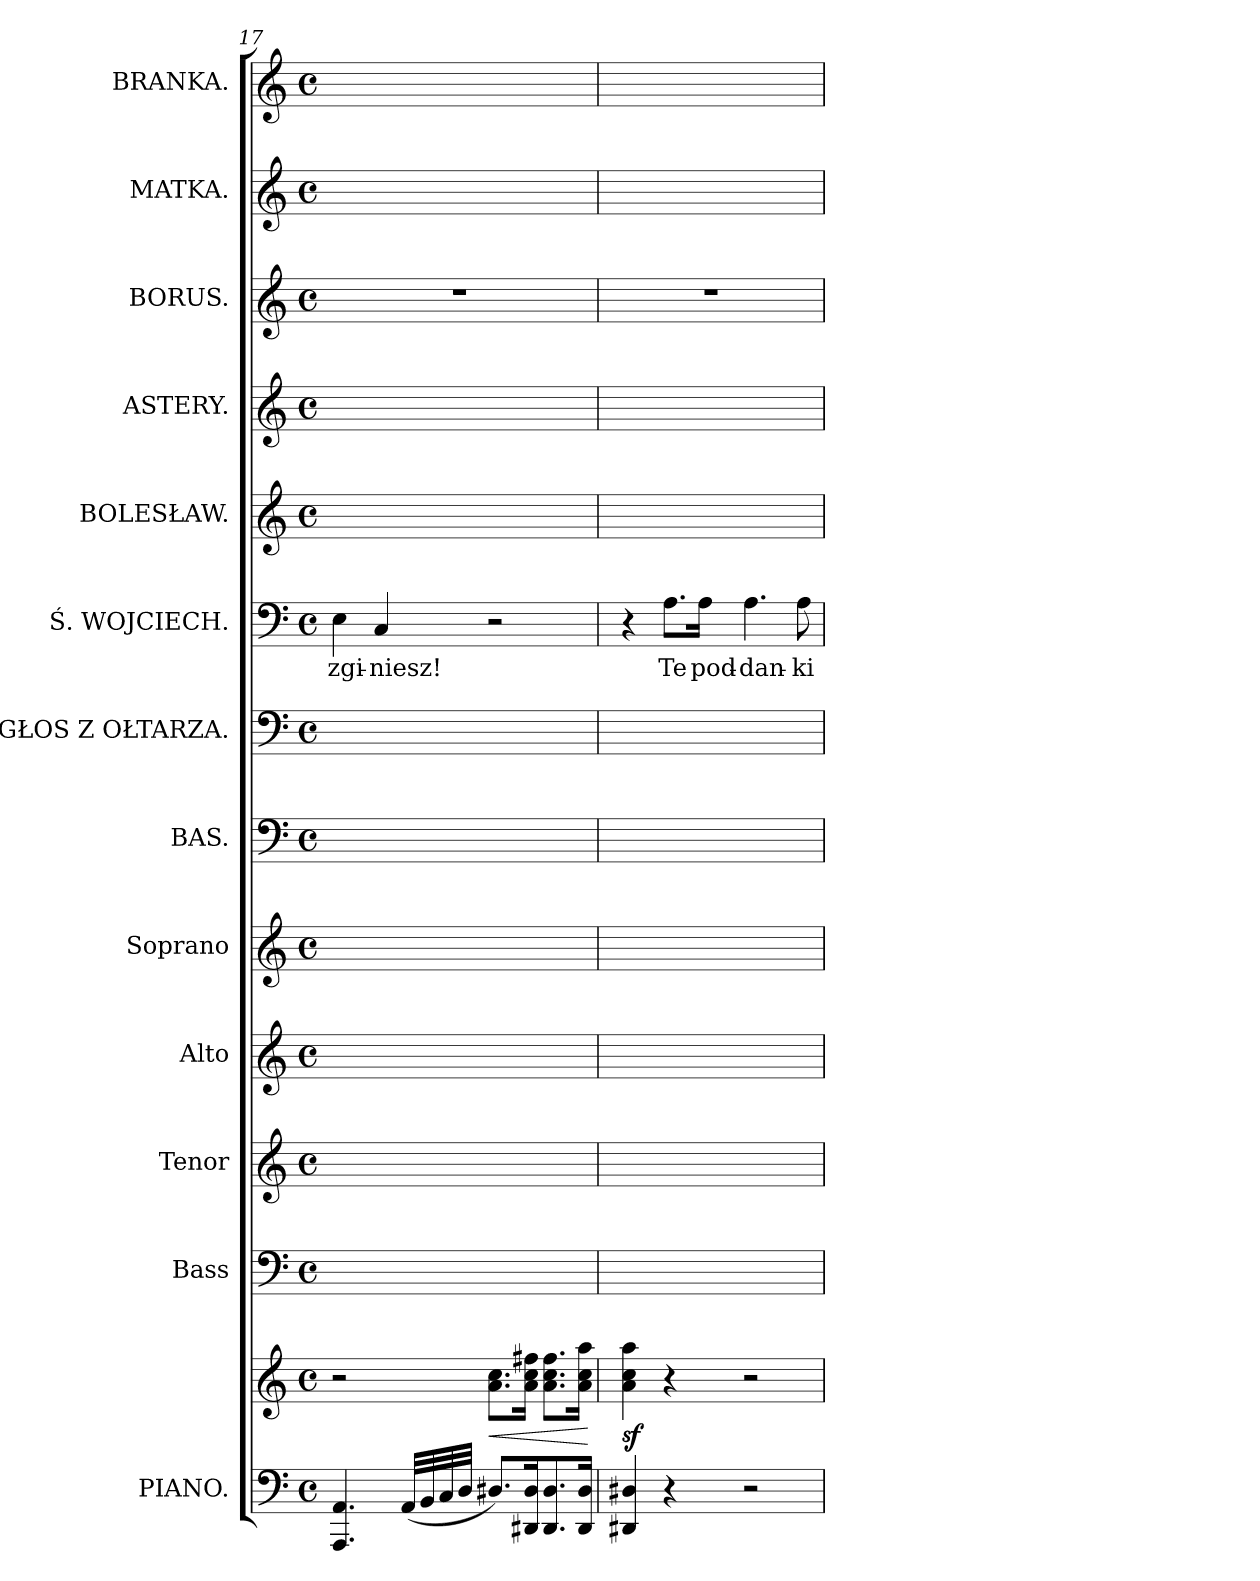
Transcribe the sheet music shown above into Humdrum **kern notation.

**kern	**kern	**dynam	**kern	**kern	**kern	**kern	**kern	**kern	**kern	**text	**kern	**kern	**kern	**kern	**kern
*part13	*part13	*part13	*part12	*part11	*part10	*part9	*part8	*part7	*part6	*part6	*part5	*part4	*part3	*part2	*part1
*staff14	*staff13	*staff13/14	*staff12	*staff11	*staff10	*staff9	*staff8	*staff7	*staff6	*staff6	*staff5	*staff4	*staff3	*staff2	*staff1
*I"PIANO.	*	*	*I"Bass	*I"Tenor	*I"Alto	*I"Soprano	*I"BAS.	*I"GŁOS Z OŁTARZA.	*I"Ś. WOJCIECH.	*	*I"BOLESŁAW.	*I"ASTERY.	*I"BORUS.	*I"MATKA.	*I"BRANKA.
*I'Pno	*	*	*I'B	*I'T	*I'A	*I'S	*I'Bas.	*I'Gł	*I'Ś. W.	*	*I'Bol	*I'As	*I'Bo	*I'M	*I'Br
*clefF4	*clefG2	*	*clefF4	*clefG2	*clefG2	*clefG2	*clefF4	*clefF4	*clefF4	*	*clefG2	*clefG2	*clefG2	*clefG2	*clefG2
*	*	*	*	*ITrd8c12	*	*	*	*	*	*	*ITrd8c12	*	*ITrd8c12	*	*
*k[]	*k[]	*	*k[]	*k[]	*k[]	*k[]	*k[]	*k[]	*k[]	*	*k[]	*k[]	*k[]	*k[]	*k[]
*M4/4	*M4/4	*	*M4/4	*M4/4	*M4/4	*M4/4	*M4/4	*M4/4	*M4/4	*	*M4/4	*M4/4	*M4/4	*M4/4	*M4/4
*met(c)	*met(c)	*	*met(c)	*met(c)	*met(c)	*met(c)	*met(c)	*met(c)	*met(c)	*	*met(c)	*met(c)	*met(c)	*met(c)	*met(c)
=17	=17	=17	=17	=17	=17	=17	=17	=17	=17	=17	=17	=17	=17	=17	=17
4.AAA/ 4.AA/	2r	.	1ryy	1ryy	1ryy	1ryy	1ryy	1ryy	4E\	zgi-	1ryy	1ryy	1r	1ryy	1ryy
.	.	.	.	.	.	.	.	.	4C/	-niesz!	.	.	.	.	.
(32AA/LLL	.	.	.	.	.	.	.	.	.	.	.	.	.	.	.
32BB/	.	.	.	.	.	.	.	.	.	.	.	.	.	.	.
32C/	.	.	.	.	.	.	.	.	.	.	.	.	.	.	.
32D/JJJ	.	.	.	.	.	.	.	.	.	.	.	.	.	.	.
8.D#X/L)	8.a\ 8.cc\L	<	.	.	.	.	.	.	2r	.	.	.	.	.	.
16DD#X/ 16D#/K	16a\ 16cc\ 16ff#X\Jk	.	.	.	.	.	.	.	.	.	.	.	.	.	.
8.DD#/ 8.D#/	8.a\ 8.cc\ 8.ff#\L	.	.	.	.	.	.	.	.	.	.	.	.	.	.
16DD#/ 16D#/Jk	16a\ 16cc\ 16aa\Jk	.	.	.	.	.	.	.	.	.	.	.	.	.	.
.	.	[	.	.	.	.	.	.	.	.	.	.	.	.	.
=18	=18	=18	=18	=18	=18	=18	=18	=18	=18	=18	=18	=18	=18	=18	=18
4DD#X/ 4D#X/	4a\ 4cc\ 4aa\	sf	1ryy	1ryy	1ryy	1ryy	1ryy	1ryy	4r	.	1ryy	1ryy	1r	1ryy	1ryy
4r	4r	.	.	.	.	.	.	.	8.A\L	Te	.	.	.	.	.
.	.	.	.	.	.	.	.	.	16A\Jk	pod-	.	.	.	.	.
2r	2r	.	.	.	.	.	.	.	4.A\	-dan-	.	.	.	.	.
.	.	.	.	.	.	.	.	.	8A\	-ki	.	.	.	.	.
=	=	=	=	=	=	=	=	=	=	=	=	=	=	=	=
*-	*-	*-	*-	*-	*-	*-	*-	*-	*-	*-	*-	*-	*-	*-	*-
